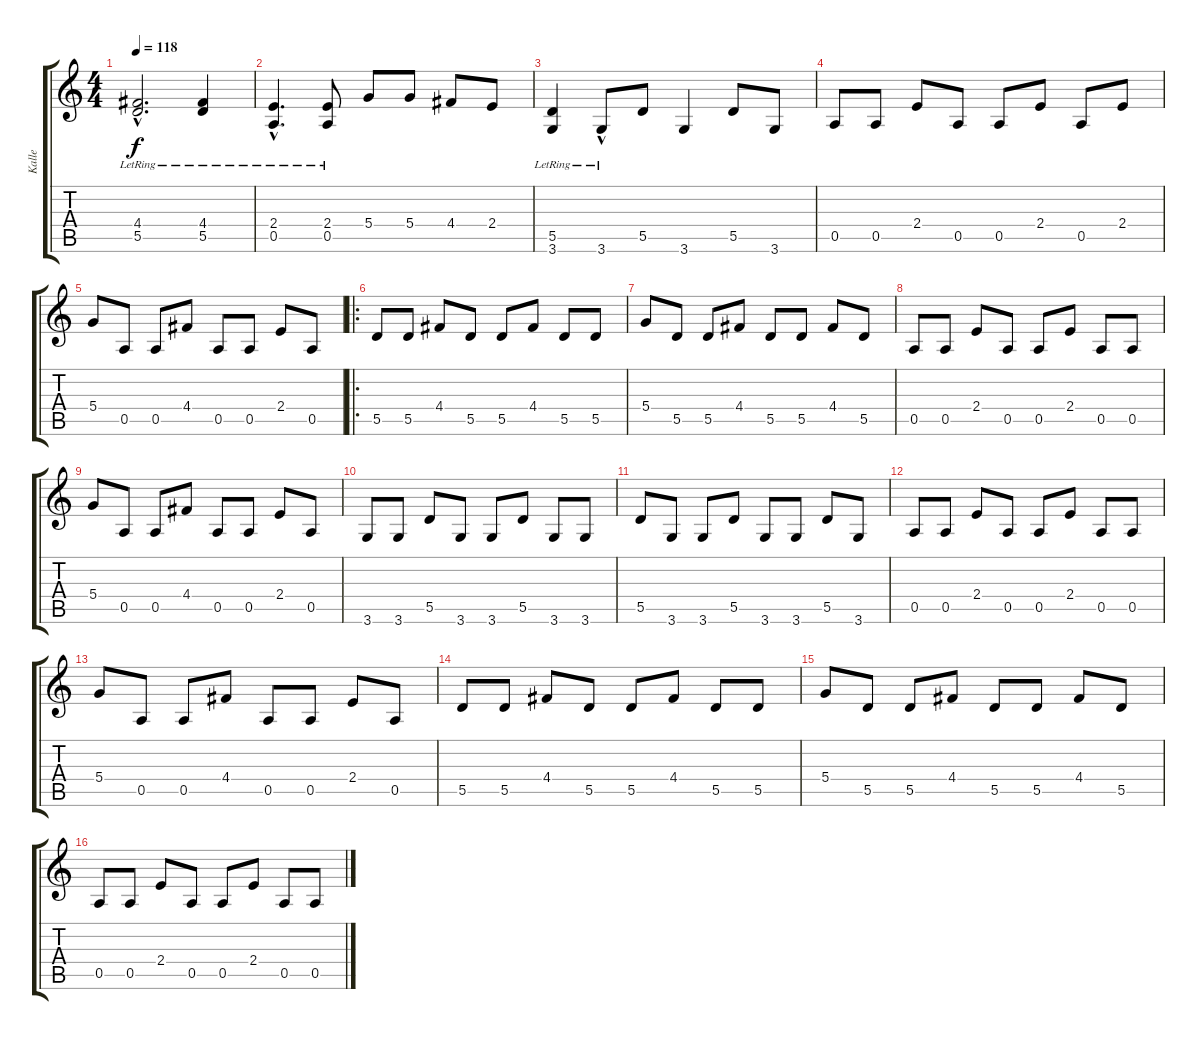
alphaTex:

\track ("Kalle" "Kalle") {instrument electricguitarclean}
\staff {score tabs}
\tuning (E4 B3 G3 D3 A2 E2) {hide}
\ts (4 4)
\tempo 118
\clef g2
\ks c
(4.4{hac lr} 5.5{lr}).2{d dy f instrument electricguitarclean} (4.4{lr} 5.5{lr}).4 |
(2.4{hac lr} 0.5{hac lr}).4{d} (2.4{lr} 0.5{lr}).8 5.4.8 5.4.8 4.4.8 2.4.8 |
(5.5{lr} 3.6{lr}).4 3.6{hac lr}.8 5.5.8 3.6.4 5.5.8 3.6.8 |
0.5.8 0.5.8 2.4.8 0.5.8 0.5.8 2.4.8 0.5.8 2.4.8 |
5.4.8 0.5.8 0.5.8 4.4.8 0.5.8 0.5.8 2.4.8 0.5.8 |
\ro
5.5.8 5.5.8 4.4.8 5.5.8 5.5.8 4.4.8 5.5.8 5.5.8 |
5.4.8 5.5.8 5.5.8 4.4.8 5.5.8 5.5.8 4.4.8 5.5.8 |
0.5.8 0.5.8 2.4.8 0.5.8 0.5.8 2.4.8 0.5.8 0.5.8 |
5.4.8 0.5.8 0.5.8 4.4.8 0.5.8 0.5.8 2.4.8 0.5.8 |
3.6.8 3.6.8 5.5.8 3.6.8 3.6.8 5.5.8 3.6.8 3.6.8 |
5.5.8 3.6.8 3.6.8 5.5.8 3.6.8 3.6.8 5.5.8 3.6.8 |
0.5.8 0.5.8 2.4.8 0.5.8 0.5.8 2.4.8 0.5.8 0.5.8 |
5.4.8 0.5.8 0.5.8 4.4.8 0.5.8 0.5.8 2.4.8 0.5.8 |
5.5.8 5.5.8 4.4.8 5.5.8 5.5.8 4.4.8 5.5.8 5.5.8 |
5.4.8 5.5.8 5.5.8 4.4.8 5.5.8 5.5.8 4.4.8 5.5.8 |
0.5.8 0.5.8 2.4.8 0.5.8 0.5.8 2.4.8 0.5.8 0.5.8
